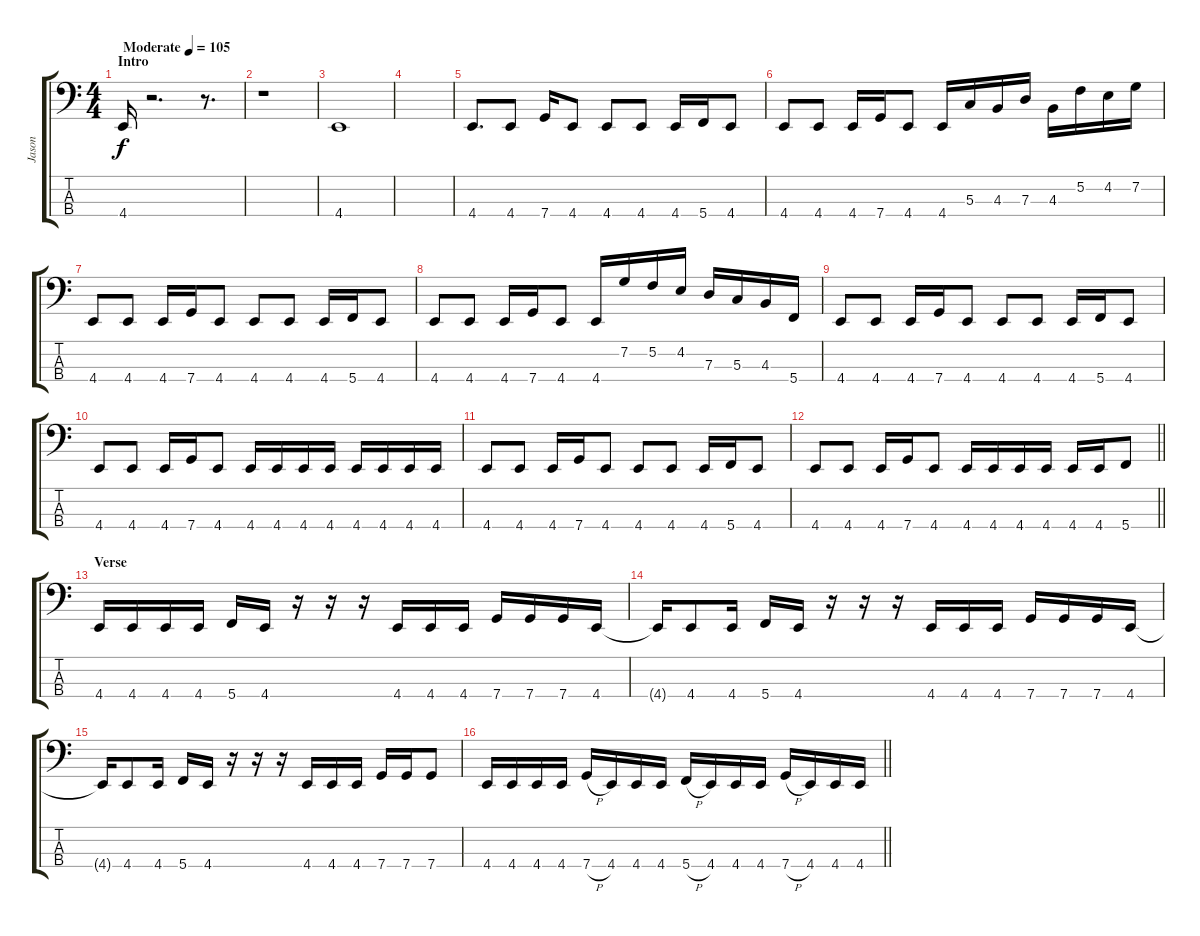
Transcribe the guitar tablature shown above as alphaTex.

\track ("Jason" "Jason") {instrument electricbasspick}
\staff {score tabs}
\tuning (F2 C2 G1 C1) {hide}
\ts (4 4)
\section ("" "Intro")
\tempo (105 "Moderate")
\clef f4
\ks c
4.4.16{dy f instrument electricbasspick} r.2{d} r.8{d} |
r.1 |
4.4.1 |
|
4.4.8{d} 4.4.8 7.4.16 4.4.8 4.4.8 4.4.8 4.4.16 5.4.16 4.4.8 |
4.4.8 4.4.8 4.4.16 7.4.16 4.4.8 4.4.16 5.3.16 4.3.16 7.3.16 4.3.16 5.2.16 4.2.16 7.2.16 |
4.4.8 4.4.8 4.4.16 7.4.16 4.4.8 4.4.8 4.4.8 4.4.16 5.4.16 4.4.8 |
4.4.8 4.4.8 4.4.16 7.4.16 4.4.8 4.4.16 7.2.16 5.2.16 4.2.16 7.3.16 5.3.16 4.3.16 5.4.16 |
4.4.8 4.4.8 4.4.16 7.4.16 4.4.8 4.4.8 4.4.8 4.4.16 5.4.16 4.4.8 |
4.4.8 4.4.8 4.4.16 7.4.16 4.4.8 4.4.16 4.4.16 4.4.16 4.4.16 4.4.16 4.4.16 4.4.16 4.4.16 |
4.4.8 4.4.8 4.4.16 7.4.16 4.4.8 4.4.8 4.4.8 4.4.16 5.4.16 4.4.8 |
\barLineRight lightlight
4.4.8 4.4.8 4.4.16 7.4.16 4.4.8 4.4.16 4.4.16 4.4.16 4.4.16 4.4.16 4.4.16 5.4.8 |
\section ("" "Verse")
4.4.16 4.4.16 4.4.16 4.4.16 5.4.16 4.4.16 r.16 r.16 r.16 4.4.16 4.4.16 4.4.16 7.4.16 7.4.16 7.4.16 4.4.16 |
4.4{t}.16 4.4.8 4.4.16 5.4.16 4.4.16 r.16 r.16 r.16 4.4.16 4.4.16 4.4.16 7.4.16 7.4.16 7.4.16 4.4.16 |
4.4{t}.16 4.4.8 4.4.16 5.4.16 4.4.16 r.16 r.16 r.16 4.4.16 4.4.16 4.4.16 7.4.16 7.4.16 7.4.8 |
\barLineRight lightlight
4.4.16 4.4.16 4.4.16 4.4.16 7.4{h}.16 4.4.16 4.4.16 4.4.16 5.4{h}.16 4.4.16 4.4.16 4.4.16 7.4{h}.16 4.4.16 4.4.16 4.4.16
